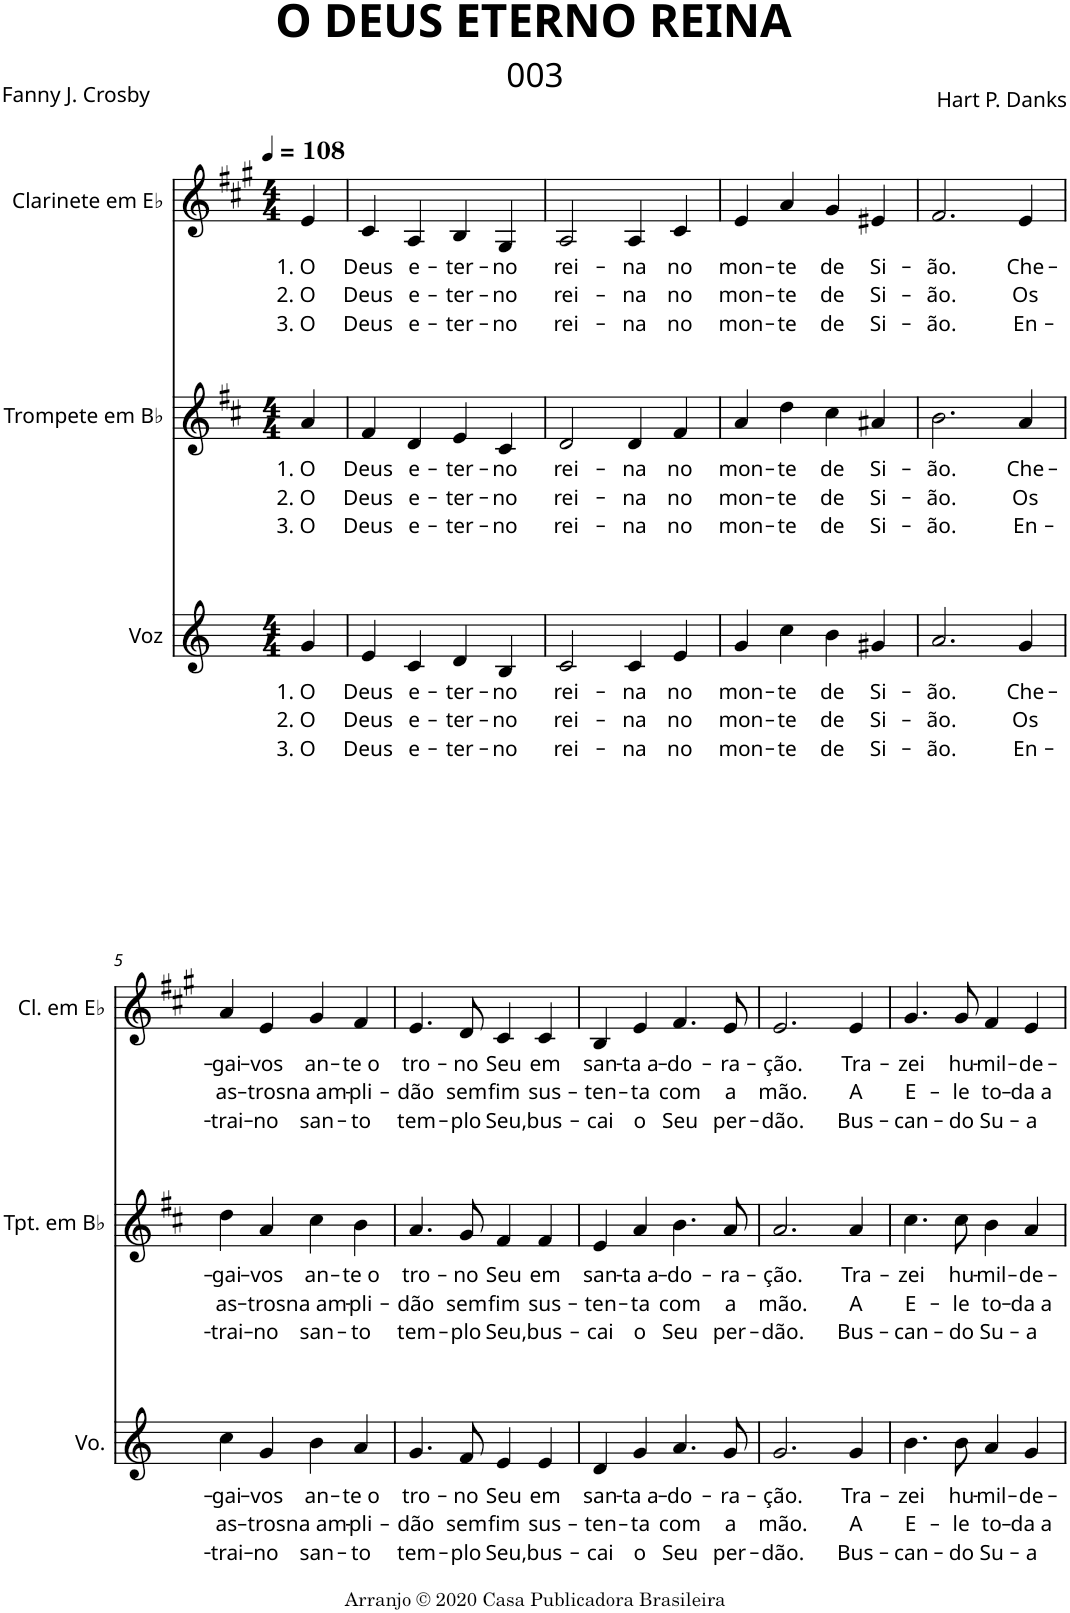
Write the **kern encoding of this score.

**kern	**text	**text	**text	**kern	**text	**text	**text	**kern	**text	**text	**text
*part3	*part3	*part3	*part3	*part2	*part2	*part2	*part2	*part1	*part1	*part1	*part1
*staff3	*staff3	*staff3	*staff3	*staff2	*staff2	*staff2	*staff2	*staff1	*staff1	*staff1	*staff1
*I"Voz	*	*	*	*I"Trompete em Bb	*	*	*	*I"Clarinete em Eb	*	*	*
*I'Vo.	*	*	*	*I'Tpt. em Bb	*	*	*	*I'Cl. em Eb	*	*	*
*clefG2	*	*	*	*clefG2	*	*	*	*clefG2	*	*	*
*	*	*	*	*Trd1c2	*	*	*	*Trd-2c-3	*	*	*
*k[]	*	*	*	*k[f#c#]	*	*	*	*k[f#c#g#]	*	*	*
*M4/4	*	*	*	*M4/4	*	*	*	*M4/4	*	*	*
*MM108	*	*	*	*MM108	*	*	*	*MM108	*	*	*
=	=	=	=	=	=	=	=	=	=	=	=
!	!LO:LY:b	!LO:LY:b	!LO:LY:b	!	!LO:LY:b	!LO:LY:b	!LO:LY:b	!	!LO:LY:b	!LO:LY:b	!LO:LY:b
4g/	1. O	2. O	3. O	4a/	1. O	2. O	3. O	4e/	1. O	2. O	3. O
=1	=1	=1	=1	=1	=1	=1	=1	=1	=1	=1	=1
!	!LO:LY:b	!LO:LY:b	!LO:LY:b	!	!LO:LY:b	!LO:LY:b	!LO:LY:b	!	!LO:LY:b	!LO:LY:b	!LO:LY:b
4e/	Deus	Deus	Deus	4f#/	Deus	Deus	Deus	4c#/	Deus	Deus	Deus
!	!LO:LY:b	!LO:LY:b	!LO:LY:b	!	!LO:LY:b	!LO:LY:b	!LO:LY:b	!	!LO:LY:b	!LO:LY:b	!LO:LY:b
4c/	e-	e-	e-	4d/	e-	e-	e-	4A/	e-	e-	e-
!	!LO:LY:b	!LO:LY:b	!LO:LY:b	!	!LO:LY:b	!LO:LY:b	!LO:LY:b	!	!LO:LY:b	!LO:LY:b	!LO:LY:b
4d/	-ter-	-ter-	-ter-	4e/	-ter-	-ter-	-ter-	4B/	-ter-	-ter-	-ter-
!	!LO:LY:b	!LO:LY:b	!LO:LY:b	!	!LO:LY:b	!LO:LY:b	!LO:LY:b	!	!LO:LY:b	!LO:LY:b	!LO:LY:b
4B/	-no	-no	-no	4c#/	-no	-no	-no	4G#/	-no	-no	-no
=2	=2	=2	=2	=2	=2	=2	=2	=2	=2	=2	=2
!	!LO:LY:b	!LO:LY:b	!LO:LY:b	!	!LO:LY:b	!LO:LY:b	!LO:LY:b	!	!LO:LY:b	!LO:LY:b	!LO:LY:b
2c/	rei-	rei-	rei-	2d/	rei-	rei-	rei-	2A/	rei-	rei-	rei-
!	!LO:LY:b	!LO:LY:b	!LO:LY:b	!	!LO:LY:b	!LO:LY:b	!LO:LY:b	!	!LO:LY:b	!LO:LY:b	!LO:LY:b
4c/	-na	-na	-na	4d/	-na	-na	-na	4A/	-na	-na	-na
!	!LO:LY:b	!LO:LY:b	!LO:LY:b	!	!LO:LY:b	!LO:LY:b	!LO:LY:b	!	!LO:LY:b	!LO:LY:b	!LO:LY:b
4e/	no	no	no	4f#/	no	no	no	4c#/	no	no	no
=3	=3	=3	=3	=3	=3	=3	=3	=3	=3	=3	=3
!	!LO:LY:b	!LO:LY:b	!LO:LY:b	!	!LO:LY:b	!LO:LY:b	!LO:LY:b	!	!LO:LY:b	!LO:LY:b	!LO:LY:b
4g/	mon-	mon-	mon-	4a/	mon-	mon-	mon-	4e/	mon-	mon-	mon-
!	!LO:LY:b	!LO:LY:b	!LO:LY:b	!	!LO:LY:b	!LO:LY:b	!LO:LY:b	!	!LO:LY:b	!LO:LY:b	!LO:LY:b
4cc\	-te	-te	-te	4dd\	-te	-te	-te	4a/	-te	-te	-te
!	!LO:LY:b	!LO:LY:b	!LO:LY:b	!	!LO:LY:b	!LO:LY:b	!LO:LY:b	!	!LO:LY:b	!LO:LY:b	!LO:LY:b
4b\	de	de	de	4cc#\	de	de	de	4g#/	de	de	de
!	!LO:LY:b	!LO:LY:b	!LO:LY:b	!	!LO:LY:b	!LO:LY:b	!LO:LY:b	!	!LO:LY:b	!LO:LY:b	!LO:LY:b
4g#X/	Si-	Si-	Si-	4a#X/	Si-	Si-	Si-	4e#X/	Si-	Si-	Si-
=4	=4	=4	=4	=4	=4	=4	=4	=4	=4	=4	=4
!	!LO:LY:b	!LO:LY:b	!LO:LY:b	!	!LO:LY:b	!LO:LY:b	!LO:LY:b	!	!LO:LY:b	!LO:LY:b	!LO:LY:b
2.a/	-ão.	-ão.	-ão.	2.b\	-ão.	-ão.	-ão.	2.f#/	-ão.	-ão.	-ão.
!	!LO:LY:b	!LO:LY:b	!LO:LY:b	!	!LO:LY:b	!LO:LY:b	!LO:LY:b	!	!LO:LY:b	!LO:LY:b	!LO:LY:b
4g/	Che-	Os	En-	4a/	Che-	Os	En-	4e/	Che-	Os	En-
!!LO:LB:g=z
=5	=5	=5	=5	=5	=5	=5	=5	=5	=5	=5	=5
!	!LO:LY:b	!LO:LY:b	!LO:LY:b	!	!LO:LY:b	!LO:LY:b	!LO:LY:b	!	!LO:LY:b	!LO:LY:b	!LO:LY:b
4cc\	-gai-	as-	-trai-	4dd\	-gai-	as-	-trai-	4a/	-gai-	as-	-trai-
!	!LO:LY:b	!LO:LY:b	!LO:LY:b	!	!LO:LY:b	!LO:LY:b	!LO:LY:b	!	!LO:LY:b	!LO:LY:b	!LO:LY:b
4g/	-vos	-tros	-no	4a/	-vos	-tros	-no	4e/	-vos	-tros	-no
!	!LO:LY:b	!LO:LY:b	!LO:LY:b	!	!LO:LY:b	!LO:LY:b	!LO:LY:b	!	!LO:LY:b	!LO:LY:b	!LO:LY:b
4b\	an-	na am-	san-	4cc#\	an-	na am-	san-	4g#/	an-	na am-	san-
!	!LO:LY:b	!LO:LY:b	!LO:LY:b	!	!LO:LY:b	!LO:LY:b	!LO:LY:b	!	!LO:LY:b	!LO:LY:b	!LO:LY:b
4a/	-te o	-pli-	-to	4b\	-te o	-pli-	-to	4f#/	-te o	-pli-	-to
=6	=6	=6	=6	=6	=6	=6	=6	=6	=6	=6	=6
!	!LO:LY:b	!LO:LY:b	!LO:LY:b	!	!LO:LY:b	!LO:LY:b	!LO:LY:b	!	!LO:LY:b	!LO:LY:b	!LO:LY:b
4.g/	tro-	-dão	tem-	4.a/	tro-	-dão	tem-	4.e/	tro-	-dão	tem-
!	!LO:LY:b	!LO:LY:b	!LO:LY:b	!	!LO:LY:b	!LO:LY:b	!LO:LY:b	!	!LO:LY:b	!LO:LY:b	!LO:LY:b
8f/	-no	sem	-plo	8g/	-no	sem	-plo	8d/	-no	sem	-plo
!	!LO:LY:b	!LO:LY:b	!LO:LY:b	!	!LO:LY:b	!LO:LY:b	!LO:LY:b	!	!LO:LY:b	!LO:LY:b	!LO:LY:b
4e/	Seu	fim	Seu,	4f#/	Seu	fim	Seu,	4c#/	Seu	fim	Seu,
!	!LO:LY:b	!LO:LY:b	!LO:LY:b	!	!LO:LY:b	!LO:LY:b	!LO:LY:b	!	!LO:LY:b	!LO:LY:b	!LO:LY:b
4e/	em	sus-	bus-	4f#/	em	sus-	bus-	4c#/	em	sus-	bus-
=7	=7	=7	=7	=7	=7	=7	=7	=7	=7	=7	=7
!	!LO:LY:b	!LO:LY:b	!LO:LY:b	!	!LO:LY:b	!LO:LY:b	!LO:LY:b	!	!LO:LY:b	!LO:LY:b	!LO:LY:b
4d/	san-	-ten-	-cai	4e/	san-	-ten-	-cai	4B/	san-	-ten-	-cai
!	!LO:LY:b	!LO:LY:b	!LO:LY:b	!	!LO:LY:b	!LO:LY:b	!LO:LY:b	!	!LO:LY:b	!LO:LY:b	!LO:LY:b
4g/	-ta a-	-ta	o	4a/	-ta a-	-ta	o	4e/	-ta a-	-ta	o
!	!LO:LY:b	!LO:LY:b	!LO:LY:b	!	!LO:LY:b	!LO:LY:b	!LO:LY:b	!	!LO:LY:b	!LO:LY:b	!LO:LY:b
4.a/	-do-	com	Seu	4.b\	-do-	com	Seu	4.f#/	-do-	com	Seu
!	!LO:LY:b	!LO:LY:b	!LO:LY:b	!	!LO:LY:b	!LO:LY:b	!LO:LY:b	!	!LO:LY:b	!LO:LY:b	!LO:LY:b
8g/	-ra-	a	per-	8a/	-ra-	a	per-	8e/	-ra-	a	per-
=8	=8	=8	=8	=8	=8	=8	=8	=8	=8	=8	=8
!	!LO:LY:b	!LO:LY:b	!LO:LY:b	!	!LO:LY:b	!LO:LY:b	!LO:LY:b	!	!LO:LY:b	!LO:LY:b	!LO:LY:b
2.g/	-ção.	mão.	-dão.	2.a/	-ção.	mão.	-dão.	2.e/	-ção.	mão.	-dão.
!	!LO:LY:b	!LO:LY:b	!LO:LY:b	!	!LO:LY:b	!LO:LY:b	!LO:LY:b	!	!LO:LY:b	!LO:LY:b	!LO:LY:b
4g/	Tra-	A	Bus-	4a/	Tra-	A	Bus-	4e/	Tra-	A	Bus-
=9	=9	=9	=9	=9	=9	=9	=9	=9	=9	=9	=9
!	!LO:LY:b	!LO:LY:b	!LO:LY:b	!	!LO:LY:b	!LO:LY:b	!LO:LY:b	!	!LO:LY:b	!LO:LY:b	!LO:LY:b
4.b\	-zei	E-	-can-	4.cc#\	-zei	E-	-can-	4.g#/	-zei	E-	-can-
!	!LO:LY:b	!LO:LY:b	!LO:LY:b	!	!LO:LY:b	!LO:LY:b	!LO:LY:b	!	!LO:LY:b	!LO:LY:b	!LO:LY:b
8b\	hu-	-le	-do	8cc#\	hu-	-le	-do	8g#/	hu-	-le	-do
!	!LO:LY:b	!LO:LY:b	!LO:LY:b	!	!LO:LY:b	!LO:LY:b	!LO:LY:b	!	!LO:LY:b	!LO:LY:b	!LO:LY:b
4a/	-mil-	to-	Su-	4b\	-mil-	to-	Su-	4f#/	-mil-	to-	Su-
!	!LO:LY:b	!LO:LY:b	!LO:LY:b	!	!LO:LY:b	!LO:LY:b	!LO:LY:b	!	!LO:LY:b	!LO:LY:b	!LO:LY:b
4g/	-de-	-da a	-a	4a/	-de-	-da a	-a	4e/	-de-	-da a	-a
=	=	=	=	=	=	=	=	=	=	=	=
*-	*-	*-	*-	*-	*-	*-	*-	*-	*-	*-	*-
